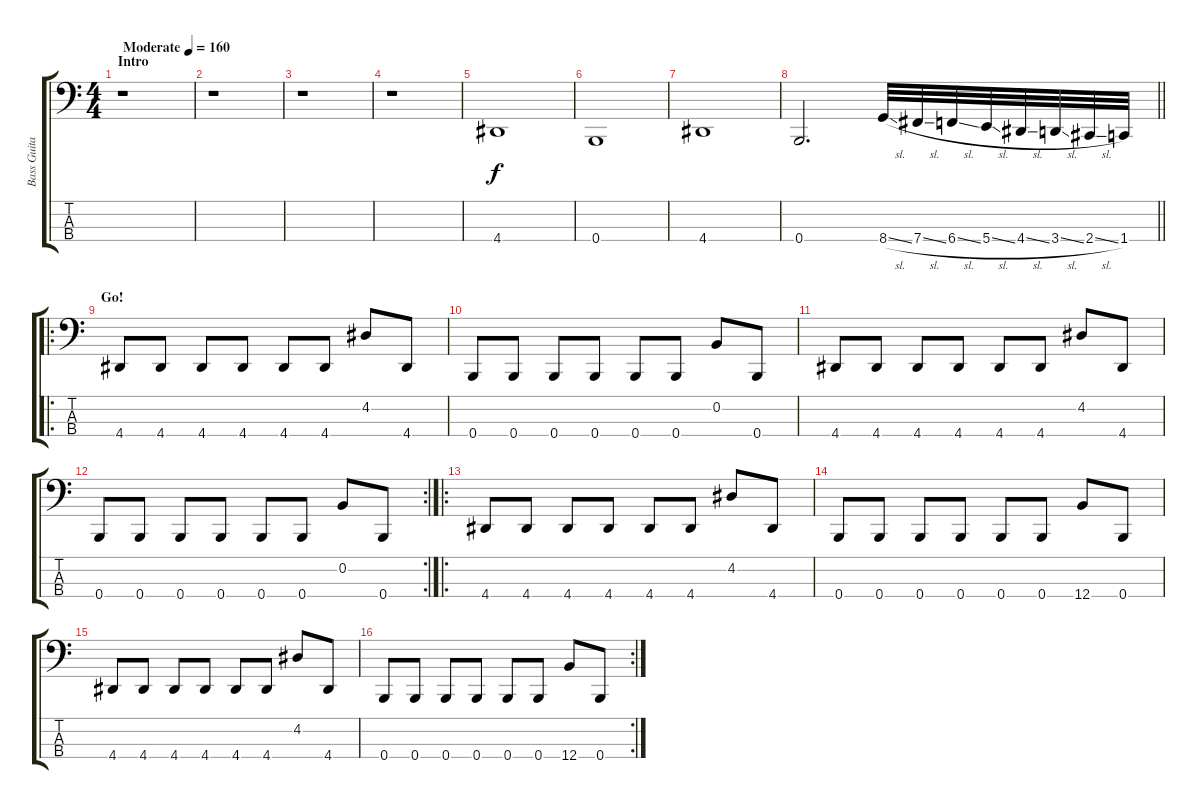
\track ("Bass Guitar" "Bass Guita") {instrument electricbasspick}
\staff {score tabs}
\tuning (E2 B1 Gb1 B0) {hide}
\ts (4 4)
\section ("" "Intro")
\tempo (160 "Moderate")
\clef f4
\ks c
r.1{dy f instrument electricbasspick} |
r.1 |
r.1 |
r.1 |
4.4.1 |
0.4.1 |
4.4.1 |
\barLineRight lightlight
0.4.2{d} 8.4{sl}.32 7.4{sl}.32 6.4{sl}.32 5.4{sl}.32 4.4{sl}.32 3.4{sl}.32 2.4{sl}.32 1.4.32 |
\ro
\section ("" "Go!")
4.4.8 4.4.8 4.4.8 4.4.8 4.4.8 4.4.8 4.2.8 4.4.8 |
0.4.8 0.4.8 0.4.8 0.4.8 0.4.8 0.4.8 0.2.8 0.4.8 |
4.4.8 4.4.8 4.4.8 4.4.8 4.4.8 4.4.8 4.2.8 4.4.8 |
\rc 2
0.4.8 0.4.8 0.4.8 0.4.8 0.4.8 0.4.8 0.2.8 0.4.8 |
\ro
4.4.8 4.4.8 4.4.8 4.4.8 4.4.8 4.4.8 4.2.8 4.4.8 |
0.4.8 0.4.8 0.4.8 0.4.8 0.4.8 0.4.8 12.4.8 0.4.8 |
4.4.8 4.4.8 4.4.8 4.4.8 4.4.8 4.4.8 4.2.8 4.4.8 |
\rc 2
0.4.8 0.4.8 0.4.8 0.4.8 0.4.8 0.4.8 12.4.8 0.4.8
